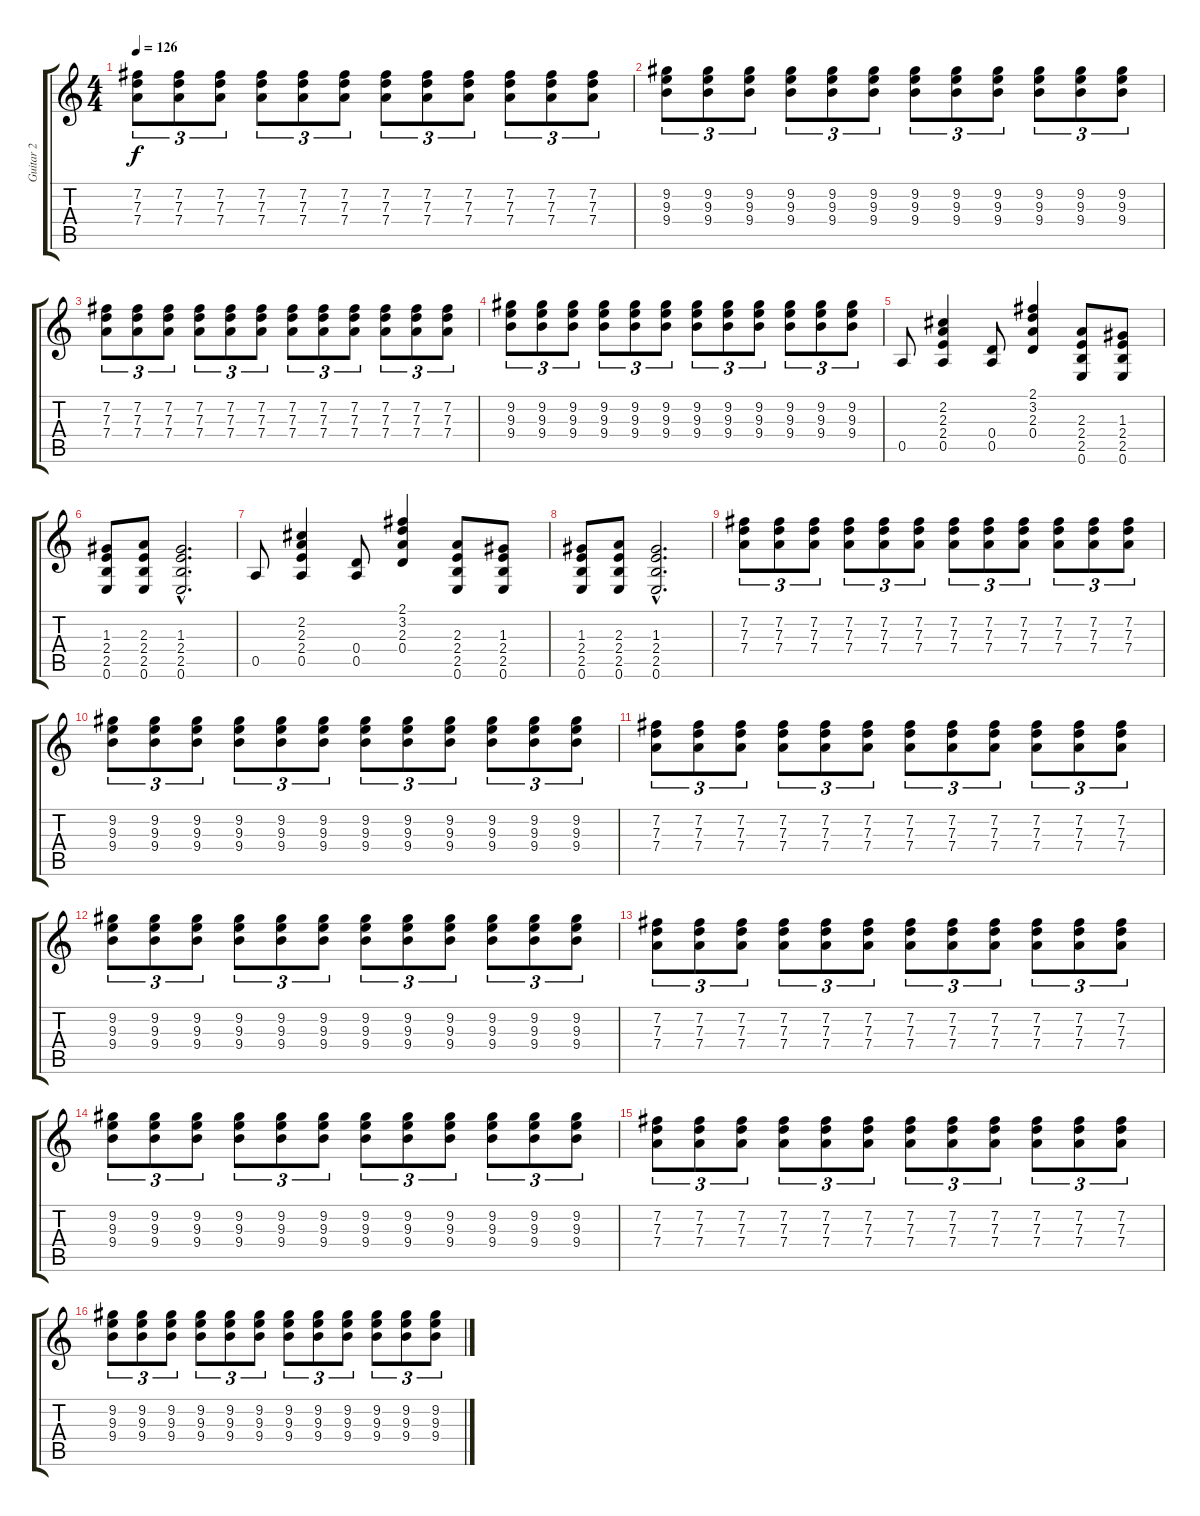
\track ("Guitar 2" "Guitar 2") {instrument distortionguitar}
\staff {score tabs}
\tuning (E4 B3 G3 D3 A2 E2) {hide}
\ts (4 4)
\tempo 126
\clef g2
\ks c
(7.2 7.3 7.4).8{tu (3 2) dy f} (7.2 7.3 7.4).8{tu (3 2)} (7.2 7.3 7.4).8{tu (3 2)} (7.2 7.3 7.4).8{tu (3 2)} (7.2 7.3 7.4).8{tu (3 2)} (7.2 7.3 7.4).8{tu (3 2)} (7.2 7.3 7.4).8{tu (3 2)} (7.2 7.3 7.4).8{tu (3 2)} (7.2 7.3 7.4).8{tu (3 2)} (7.2 7.3 7.4).8{tu (3 2)} (7.2 7.3 7.4).8{tu (3 2)} (7.2 7.3 7.4).8{tu (3 2)} |
(9.2 9.3 9.4).8{tu (3 2)} (9.2 9.3 9.4).8{tu (3 2)} (9.2 9.3 9.4).8{tu (3 2)} (9.2 9.3 9.4).8{tu (3 2)} (9.2 9.3 9.4).8{tu (3 2)} (9.2 9.3 9.4).8{tu (3 2)} (9.2 9.3 9.4).8{tu (3 2)} (9.2 9.3 9.4).8{tu (3 2)} (9.2 9.3 9.4).8{tu (3 2)} (9.2 9.3 9.4).8{tu (3 2)} (9.2 9.3 9.4).8{tu (3 2)} (9.2 9.3 9.4).8{tu (3 2)} |
(7.2 7.3 7.4).8{tu (3 2)} (7.2 7.3 7.4).8{tu (3 2)} (7.2 7.3 7.4).8{tu (3 2)} (7.2 7.3 7.4).8{tu (3 2)} (7.2 7.3 7.4).8{tu (3 2)} (7.2 7.3 7.4).8{tu (3 2)} (7.2 7.3 7.4).8{tu (3 2)} (7.2 7.3 7.4).8{tu (3 2)} (7.2 7.3 7.4).8{tu (3 2)} (7.2 7.3 7.4).8{tu (3 2)} (7.2 7.3 7.4).8{tu (3 2)} (7.2 7.3 7.4).8{tu (3 2)} |
(9.2 9.3 9.4).8{tu (3 2)} (9.2 9.3 9.4).8{tu (3 2)} (9.2 9.3 9.4).8{tu (3 2)} (9.2 9.3 9.4).8{tu (3 2)} (9.2 9.3 9.4).8{tu (3 2)} (9.2 9.3 9.4).8{tu (3 2)} (9.2 9.3 9.4).8{tu (3 2)} (9.2 9.3 9.4).8{tu (3 2)} (9.2 9.3 9.4).8{tu (3 2)} (9.2 9.3 9.4).8{tu (3 2)} (9.2 9.3 9.4).8{tu (3 2)} (9.2 9.3 9.4).8{tu (3 2)} |
0.5.8 (2.2 2.3 2.4 0.5).4 (0.4 0.5).8 (2.1 3.2 2.3 0.4).4 (2.3 2.4 2.5 0.6).8 (1.3 2.4 2.5 0.6).8 |
(1.3 2.4 2.5 0.6).8 (2.3 2.4 2.5 0.6).8 (1.3{hac} 2.4{hac} 2.5{hac} 0.6{hac}).2{d} |
0.5.8 (2.2 2.3 2.4 0.5).4 (0.4 0.5).8 (2.1 3.2 2.3 0.4).4 (2.3 2.4 2.5 0.6).8 (1.3 2.4 2.5 0.6).8 |
(1.3 2.4 2.5 0.6).8 (2.3 2.4 2.5 0.6).8 (1.3{hac} 2.4{hac} 2.5{hac} 0.6{hac}).2{d} |
(7.2 7.3 7.4).8{tu (3 2)} (7.2 7.3 7.4).8{tu (3 2)} (7.2 7.3 7.4).8{tu (3 2)} (7.2 7.3 7.4).8{tu (3 2)} (7.2 7.3 7.4).8{tu (3 2)} (7.2 7.3 7.4).8{tu (3 2)} (7.2 7.3 7.4).8{tu (3 2)} (7.2 7.3 7.4).8{tu (3 2)} (7.2 7.3 7.4).8{tu (3 2)} (7.2 7.3 7.4).8{tu (3 2)} (7.2 7.3 7.4).8{tu (3 2)} (7.2 7.3 7.4).8{tu (3 2)} |
(9.2 9.3 9.4).8{tu (3 2)} (9.2 9.3 9.4).8{tu (3 2)} (9.2 9.3 9.4).8{tu (3 2)} (9.2 9.3 9.4).8{tu (3 2)} (9.2 9.3 9.4).8{tu (3 2)} (9.2 9.3 9.4).8{tu (3 2)} (9.2 9.3 9.4).8{tu (3 2)} (9.2 9.3 9.4).8{tu (3 2)} (9.2 9.3 9.4).8{tu (3 2)} (9.2 9.3 9.4).8{tu (3 2)} (9.2 9.3 9.4).8{tu (3 2)} (9.2 9.3 9.4).8{tu (3 2)} |
(7.2 7.3 7.4).8{tu (3 2)} (7.2 7.3 7.4).8{tu (3 2)} (7.2 7.3 7.4).8{tu (3 2)} (7.2 7.3 7.4).8{tu (3 2)} (7.2 7.3 7.4).8{tu (3 2)} (7.2 7.3 7.4).8{tu (3 2)} (7.2 7.3 7.4).8{tu (3 2)} (7.2 7.3 7.4).8{tu (3 2)} (7.2 7.3 7.4).8{tu (3 2)} (7.2 7.3 7.4).8{tu (3 2)} (7.2 7.3 7.4).8{tu (3 2)} (7.2 7.3 7.4).8{tu (3 2)} |
(9.2 9.3 9.4).8{tu (3 2)} (9.2 9.3 9.4).8{tu (3 2)} (9.2 9.3 9.4).8{tu (3 2)} (9.2 9.3 9.4).8{tu (3 2)} (9.2 9.3 9.4).8{tu (3 2)} (9.2 9.3 9.4).8{tu (3 2)} (9.2 9.3 9.4).8{tu (3 2)} (9.2 9.3 9.4).8{tu (3 2)} (9.2 9.3 9.4).8{tu (3 2)} (9.2 9.3 9.4).8{tu (3 2)} (9.2 9.3 9.4).8{tu (3 2)} (9.2 9.3 9.4).8{tu (3 2)} |
(7.2 7.3 7.4).8{tu (3 2)} (7.2 7.3 7.4).8{tu (3 2)} (7.2 7.3 7.4).8{tu (3 2)} (7.2 7.3 7.4).8{tu (3 2)} (7.2 7.3 7.4).8{tu (3 2)} (7.2 7.3 7.4).8{tu (3 2)} (7.2 7.3 7.4).8{tu (3 2)} (7.2 7.3 7.4).8{tu (3 2)} (7.2 7.3 7.4).8{tu (3 2)} (7.2 7.3 7.4).8{tu (3 2)} (7.2 7.3 7.4).8{tu (3 2)} (7.2 7.3 7.4).8{tu (3 2)} |
(9.2 9.3 9.4).8{tu (3 2)} (9.2 9.3 9.4).8{tu (3 2)} (9.2 9.3 9.4).8{tu (3 2)} (9.2 9.3 9.4).8{tu (3 2)} (9.2 9.3 9.4).8{tu (3 2)} (9.2 9.3 9.4).8{tu (3 2)} (9.2 9.3 9.4).8{tu (3 2)} (9.2 9.3 9.4).8{tu (3 2)} (9.2 9.3 9.4).8{tu (3 2)} (9.2 9.3 9.4).8{tu (3 2)} (9.2 9.3 9.4).8{tu (3 2)} (9.2 9.3 9.4).8{tu (3 2)} |
(7.2 7.3 7.4).8{tu (3 2)} (7.2 7.3 7.4).8{tu (3 2)} (7.2 7.3 7.4).8{tu (3 2)} (7.2 7.3 7.4).8{tu (3 2)} (7.2 7.3 7.4).8{tu (3 2)} (7.2 7.3 7.4).8{tu (3 2)} (7.2 7.3 7.4).8{tu (3 2)} (7.2 7.3 7.4).8{tu (3 2)} (7.2 7.3 7.4).8{tu (3 2)} (7.2 7.3 7.4).8{tu (3 2)} (7.2 7.3 7.4).8{tu (3 2)} (7.2 7.3 7.4).8{tu (3 2)} |
(9.2 9.3 9.4).8{tu (3 2)} (9.2 9.3 9.4).8{tu (3 2)} (9.2 9.3 9.4).8{tu (3 2)} (9.2 9.3 9.4).8{tu (3 2)} (9.2 9.3 9.4).8{tu (3 2)} (9.2 9.3 9.4).8{tu (3 2)} (9.2 9.3 9.4).8{tu (3 2)} (9.2 9.3 9.4).8{tu (3 2)} (9.2 9.3 9.4).8{tu (3 2)} (9.2 9.3 9.4).8{tu (3 2)} (9.2 9.3 9.4).8{tu (3 2)} (9.2 9.3 9.4).8{tu (3 2)}
